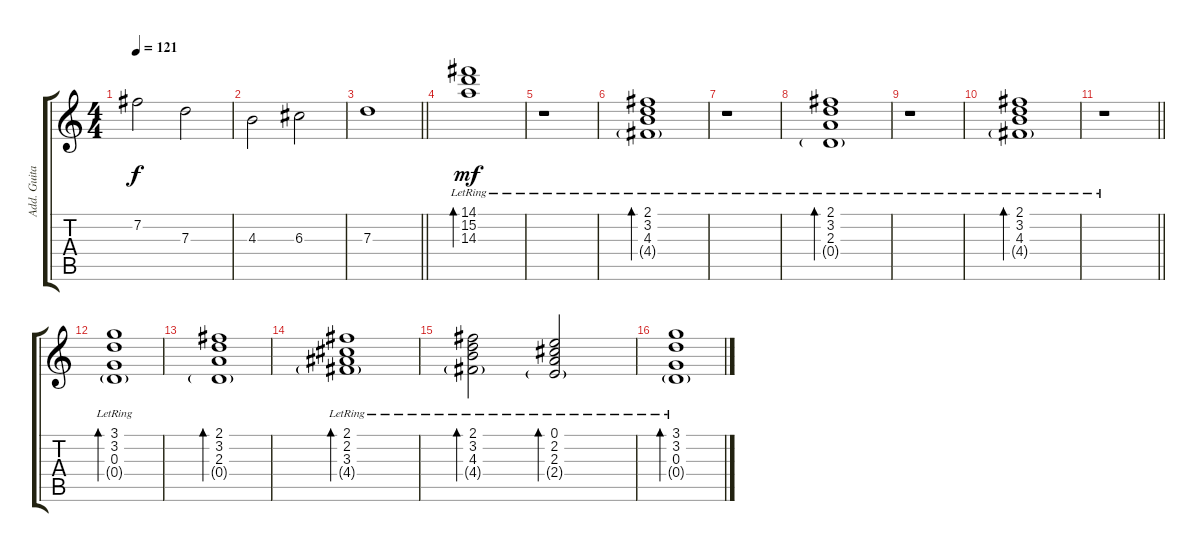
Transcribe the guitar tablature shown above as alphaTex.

\track ("Add. Guitar 1" "Add. Guita") {instrument distortionguitar}
\staff {score tabs}
\tuning (E4 B3 G3 D3 A2 E2) {hide}
\ts (4 4)
\tempo 121
\clef g2
\ks c
7.2.2{dy f} 7.3.2 |
4.3.2 6.3.2 |
\barLineRight lightlight
7.3.1 |
(14.1{lr} 15.2{lr} 14.3).1{bd 120 dy mf} |
r.1 |
(2.1{lr} 3.2{lr} 4.3{lr} 4.4{g}).1{bd 120} |
r.1 |
(2.1{lr} 3.2{lr} 2.3{lr} 0.4{g}).1{bd 120} |
r.1 |
(2.1{lr} 3.2{lr} 4.3{lr} 4.4{g}).1{bd 120} |
\barLineRight lightlight
r.1 |
(3.1{lr} 3.2{lr} 0.3{lr} 0.4{g}).1{bd 120} |
(2.1 3.2 2.3 0.4{g}).1{bd 120} |
(2.1{lr} 2.2{lr} 3.3{lr} 4.4{g}).1{bd 120} |
(2.1{lr} 3.2{lr} 4.3{lr} 4.4{g}).2{bd 120} (0.1{lr} 2.2{lr} 2.3{lr} 2.4{g}).2{bd 120} |
(3.1{lr} 3.2{lr} 0.3{lr} 0.4{g}).1{bd 120}
